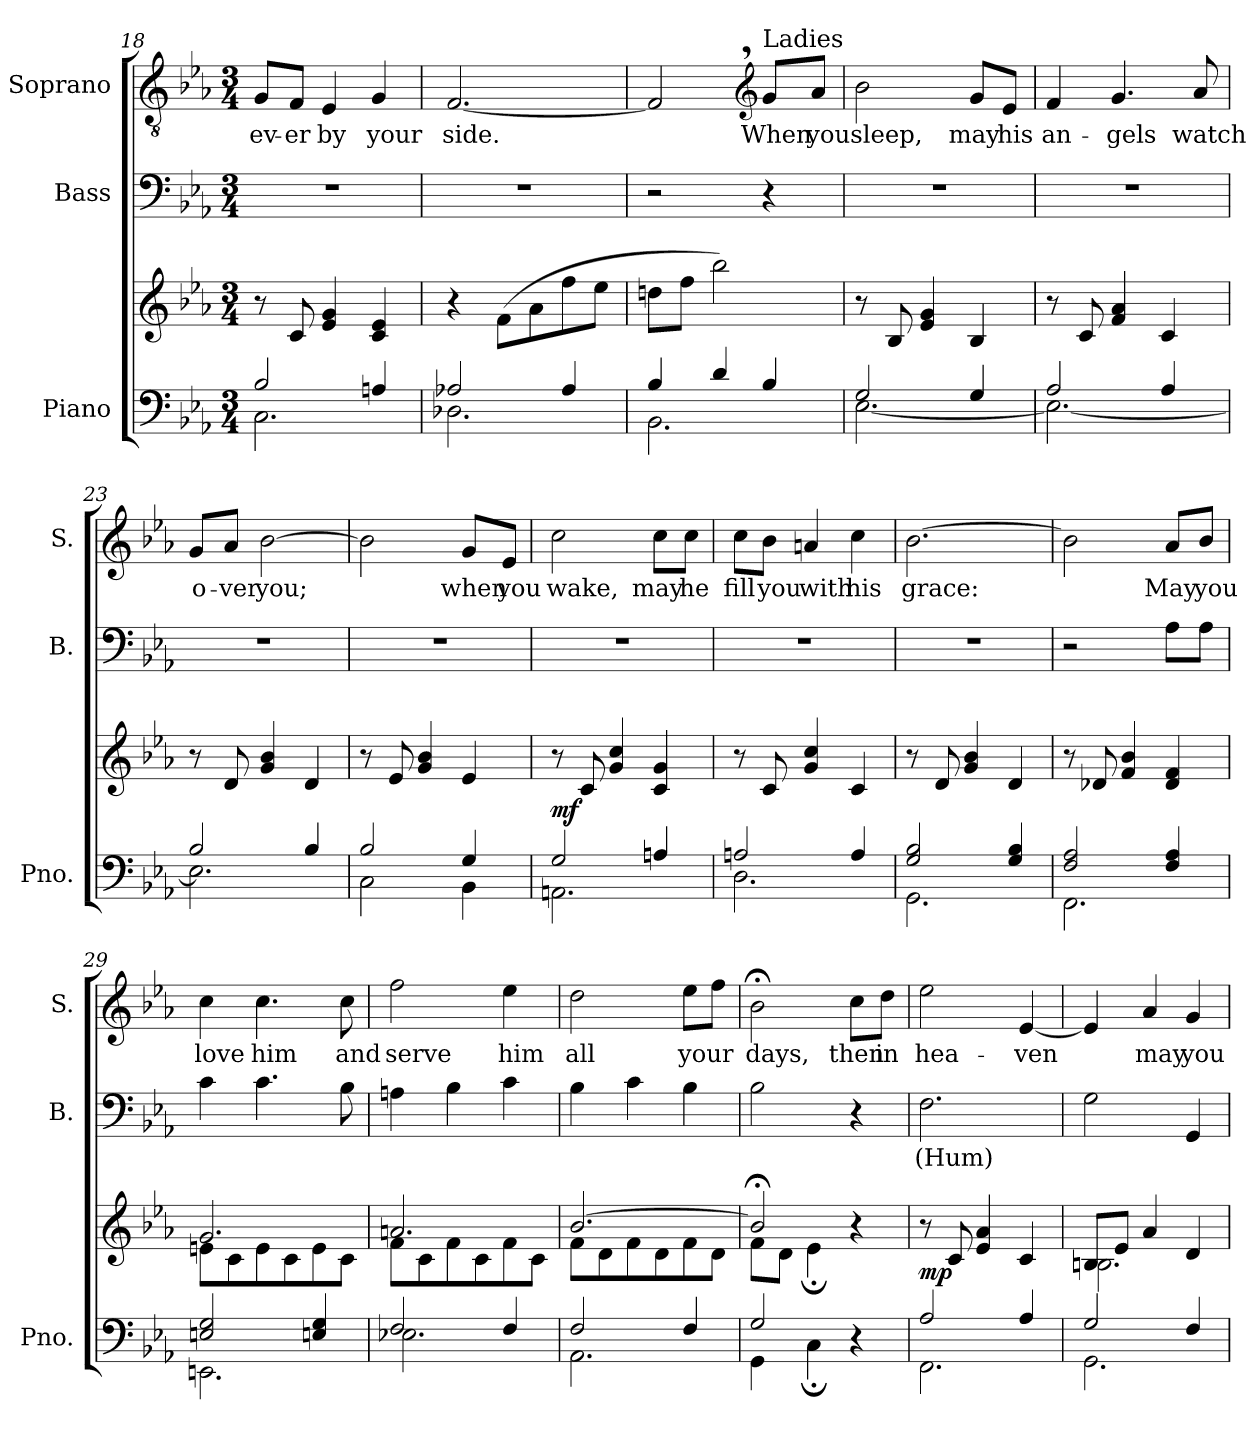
**kern	**kern	**dynam	**kern	**text	**kern	**text
*part3	*part3	*part3	*part2	*part2	*part1	*part1
*staff4	*staff3	*staff3/4	*staff2	*staff2	*staff1	*staff1
*I"Piano	*	*	*I"Bass	*	*I"Soprano	*
*I'Pno.	*	*	*I'B.	*	*I'S.	*
*clefF4	*clefG2	*	*clefF4	*	*clefGv2	*
*k[b-e-a-]	*k[b-e-a-]	*	*k[b-e-a-]	*	*k[b-e-a-]	*
*M3/4	*M3/4	*	*M3/4	*	*M3/4	*
=18	=18	=18	=18	=18	=18	=18
*^	*	*	*	*	*	*
!	!	!	!	!	!	!	!LO:LY:b
2B-/	2.C\	8r	.	2.r	.	8G/L	ev-
!	!	!	!	!	!	!	!LO:LY:b
.	.	8c/	.	.	.	8F/J	-er
!	!	!	!	!	!	!	!LO:LY:b
.	.	4e-/ 4g/	.	.	.	4E-/	by
!	!	!	!	!	!	!	!LO:LY:b
4An/	.	4c/ 4e-/	.	.	.	4G/	your
=19	=19	=19	=19	=19	=19	=19	=19
!	!	!	!	!	!	!	!LO:LY:b
2A-X/	2.D-X\	4r	.	2.r	.	[2.F/	side.
.	.	(8f\L	.	.	.	.	.
.	.	8a-\	.	.	.	.	.
4A-/	.	8ff\	.	.	.	.	.
.	.	8ee-\J	.	.	.	.	.
!!LO:LB:g=z
=20	=20	=20	=20	=20	=20	=20	=20
4B-/	2.BB-\	8ddn\L	.	2r	.	2F,/]	.
.	.	8ff\J	.	.	.	.	.
4d/	.	2bb-\)	.	.	.	.	.
*	*	*	*	*	*	*clefG2	*
!	!	!	!	!	!	!LO:TX:a:t=Ladies	!
!	!	!	!	!	!	!	!LO:LY:b
4B-/	.	.	.	4r	.	8g/L	When
!	!	!	!	!	!	!	!LO:LY:b
.	.	.	.	.	.	8a-/J	you
=21	=21	=21	=21	=21	=21	=21	=21
!	!	!	!	!	!	!	!LO:LY:b
2G/	[2.E-\	8r	.	2.r	.	2b-\	sleep,
.	.	8B-/	.	.	.	.	.
.	.	4e-/ 4g/	.	.	.	.	.
!	!	!	!	!	!	!	!LO:LY:b
4G/	.	4B-/	.	.	.	8g/L	may
!	!	!	!	!	!	!	!LO:LY:b
.	.	.	.	.	.	8e-/J	his
=22	=22	=22	=22	=22	=22	=22	=22
!	!	!	!	!	!	!	!LO:LY:b
2A-/	2.E-\_	8r	.	2.r	.	4f/	an-
.	.	8c/	.	.	.	.	.
!	!	!	!	!	!	!	!LO:LY:b
.	.	4f/ 4a-/	.	.	.	4.g/	-gels
4A-/	.	4c/	.	.	.	.	.
!	!	!	!	!	!	!	!LO:LY:b
.	.	.	.	.	.	8a-/	watch
=23	=23	=23	=23	=23	=23	=23	=23
!	!	!	!	!	!	!	!LO:LY:b
2B-/	2.E-\]	8r	.	2.r	.	8g/L	o-
!	!	!	!	!	!	!	!LO:LY:b
.	.	8d/	.	.	.	8a-/J	-ver
!	!	!	!	!	!	!	!LO:LY:b
.	.	4g/ 4b-/	.	.	.	[2b-\	you;
4B-/	.	4d/	.	.	.	.	.
!!LO:LB:g=z
=24	=24	=24	=24	=24	=24	=24	=24
2B-/	2C\	8r	.	2.r	.	2b-\]	.
.	.	8e-/	.	.	.	.	.
.	.	4g/ 4b-/	.	.	.	.	.
!	!	!	!	!	!	!	!LO:LY:b
4G/	4BB-\	4e-/	.	.	.	8g/L	when
!	!	!	!	!	!	!	!LO:LY:b
.	.	.	.	.	.	8e-/J	you
=25	=25	=25	=25	=25	=25	=25	=25
!	!	!	!LO:DY:b	!	!	!	!LO:LY:b
2G/	2.AAn\	8r	mf	2.r	.	2cc\	wake,
.	.	8c/	.	.	.	.	.
.	.	4g/ 4cc/	.	.	.	.	.
!	!	!	!	!	!	!	!LO:LY:b
4An/	.	4c/ 4g/	.	.	.	8cc\L	may
!	!	!	!	!	!	!	!LO:LY:b
.	.	.	.	.	.	8cc\J	he
=26	=26	=26	=26	=26	=26	=26	=26
!	!	!	!	!	!	!	!LO:LY:b
2An/	2.D\	8r	.	2.r	.	8cc\L	fill
!	!	!	!	!	!	!	!LO:LY:b
.	.	8c/	.	.	.	8b-\J	you
!	!	!	!	!	!	!	!LO:LY:b
.	.	4g/ 4cc/	.	.	.	4an/	with
!	!	!	!	!	!	!	!LO:LY:b
4A/	.	4c/	.	.	.	4cc\	his
=27	=27	=27	=27	=27	=27	=27	=27
!	!	!	!	!	!	!	!LO:LY:b
2G/ 2B-/	2.GG\	8r	.	2.r	.	[2.b-\	grace:
.	.	8d/	.	.	.	.	.
.	.	4g/ 4b-/	.	.	.	.	.
4G/ 4B-/	.	4d/	.	.	.	.	.
!!LO:PB:g=z
=28	=28	=28	=28	=28	=28	=28	=28
2F/ 2A-/	2.FF\	8r	.	2r	.	2b-\]	.
.	.	8d-X/	.	.	.	.	.
.	.	4f/ 4b-/	.	.	.	.	.
!	!	!	!	!	!	!	!LO:LY:b
4F/ 4A-/	.	4d-/ 4f/	.	8A-\L	.	8a-/L	May
!	!	!	!	!	!	!	!LO:LY:b
.	.	.	.	8A-\J	.	8b-/J	you
=29	=29	=29	=29	=29	=29	=29	=29
*	*	*^	*	*	*	*	*
!	!	!	!	!	!	!	!	!LO:LY:b
2En/ 2G/	2.EEn\	2.g/	8en\L	.	4c\	.	4cc\	love
.	.	.	8c\	.	.	.	.	.
!	!	!	!	!	!	!	!	!LO:LY:b
.	.	.	8e\	.	4.c\	.	4.cc\	him
.	.	.	8c\	.	.	.	.	.
4En/ 4G/	.	.	8e\	.	.	.	.	.
!	!	!	!	!	!	!	!	!LO:LY:b
.	.	.	8c\J	.	8B-\	.	8cc\	and
=30	=30	=30	=30	=30	=30	=30	=30	=30
!	!	!	!	!	!	!	!	!LO:LY:b
2F/	2.E-X\	2.an/	8f\L	.	4An\	.	2ff\	serve
.	.	.	8c\	.	.	.	.	.
.	.	.	8f\	.	4B-\	.	.	.
.	.	.	8c\	.	.	.	.	.
!	!	!	!	!	!	!	!	!LO:LY:b
4F/	.	.	8f\	.	4c\	.	4ee-\	him
.	.	.	8c\J	.	.	.	.	.
=31	=31	=31	=31	=31	=31	=31	=31	=31
!	!	!	!	!	!	!	!	!LO:LY:b
2F/	2.AA-\	[2.b-/	8f\L	.	4B-\	.	2dd\	all
.	.	.	8d\	.	.	.	.	.
.	.	.	8f\	.	4c\	.	.	.
.	.	.	8d\	.	.	.	.	.
!	!	!	!	!	!	!	!	!LO:LY:b
4F/	.	.	8f\	.	4B-\	.	8ee-\L	your
.	.	.	8d\J	.	.	.	8ff\J	.
!!LO:LB:g=z
=32	=32	=32	=32	=32	=32	=32	=32	=32
!	!	!	!	!	!	!	!	!LO:LY:b
2G/	4GG\	2b-;</]	8f\L	.	2B-\	.	2b-;<\	days,
.	.	.	8d\J	.	.	.	.	.
.	4C;\	.	4e-;\	.	.	.	.	.
*	*	*	*	*	*	*	*MM108	*
!	!	!	!	!	!	!	!	!LO:LY:b
4r	4ryy	4r	4ryy	.	4r	.	8cc\L	then
!	!	!	!	!	!	!	!	!LO:LY:b
.	.	.	.	.	.	.	8dd\J	in
*	*	*v	*v	*	*	*	*	*
=33	=33	=33	=33	=33	=33	=33	=33
!	!	!	!LO:DY:b	!	!LO:LY:b	!	!LO:LY:b
2A-/	2.FF\	8r	mp	2.F\	(Hum)	2ee-\	hea-
.	.	8c/	.	.	.	.	.
.	.	4e-/ 4a-/	.	.	.	.	.
!	!	!	!	!	!	!	!LO:LY:b
4A-/	.	4c/	.	.	.	[4e-/	-ven
=34	=34	=34	=34	=34	=34	=34	=34
*	*	*^	*	*	*	*	*
2G/	2.GG\	8Bn/L	2.B\	.	2G\	.	4e-/]	.
.	.	8e-/J	.	.	.	.	.	.
!	!	!	!	!	!	!	!	!LO:LY:b
.	.	4a-/	.	.	.	.	4a-/	may
!	!	!	!	!	!	!	!	!LO:LY:b
4F/	.	4d/	.	.	4GG/	.	4g/	you
*v	*v	*	*	*	*	*	*	*
*	*v	*v	*	*	*	*	*
=	=	=	=	=	=	=
*-	*-	*-	*-	*-	*-	*-
